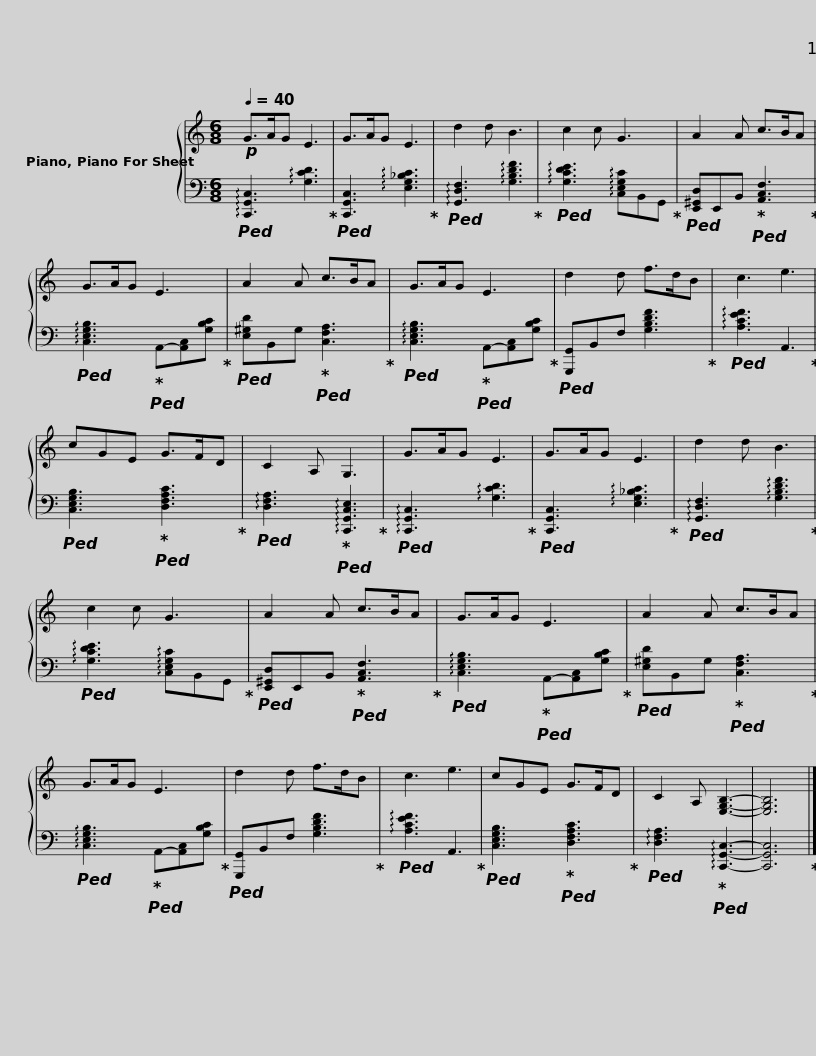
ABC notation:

X:1
%%score { 1 | 2 }
L:1/8
Q:1/4=40
M:6/8
I:linebreak $
K:C
V:1 treble
V:2 bass
V:1
!p! G>AG E3 | G>AG E3 | d2 d B3 | c2 c G3 | A2 A c>BA | %5
 G>AG E3 |$ A2 A c>BA | G>AG E3 | d2 d f>dB | c3 e3 | %10
 cGE G>FD | C2 A, G,3 | G>AG E3 |$ G>AG E3 | d2 d B3 | %15
 c2 c G3 | A2 A c>BA | G>AG E3 | A2 A c>BA |$ G>AG E3 | %20
 d2 d f>dB | c3 e3 | cGE G>FD | C2 A, [E,G,B,]3- | [E,G,B,]6 |] %25
V:2
!ped! !arpeggio![C,,G,,C,]3 !arpeggio![G,CD]3!ped-up! |!ped! [C,,G,,C,]3 !arpeggio![E,G,_B,C]3!ped-up! |!ped! !arpeggio![G,,D,F,]3 !arpeggio![G,B,DF]3!ped-up! |!ped! !arpeggio![G,CDE]3 !arpeggio![C,E,G,C]B,,G,,!ped-up! |!ped! [E,,^G,,D,]E,,B,,!ped-up!!ped! [A,,C,F,]3!ped-up! | %5
!ped! !arpeggio![C,E,G,B,]3!ped-up!!ped! A,,-[A,,C,][G,B,C]!ped-up! |$!ped! [E,^G,D]B,,G,!ped-up!!ped! [C,F,A,]3!ped-up! |!ped! !arpeggio![C,E,G,B,]3!ped-up!!ped! A,,-[A,,C,][G,B,C]!ped-up! |!ped! [G,,,G,,]B,,F, [G,B,DF]3!ped-up! |!ped! !arpeggio![A,CEF]3 A,,3!ped-up! | %10
!ped! [C,E,G,B,]3!ped-up!!ped! [D,F,A,C]3!ped-up! |!ped! !arpeggio![D,F,A,]3!ped-up!!ped! !arpeggio![C,,G,,C,E,]3!ped-up! |!ped! !arpeggio![C,,G,,C,]3 !arpeggio![G,CD]3!ped-up! |$!ped! [C,,G,,C,]3 !arpeggio![E,G,_B,C]3!ped-up! |!ped! !arpeggio![G,,D,F,]3 !arpeggio![G,B,DF]3!ped-up! | %15
!ped! !arpeggio![G,CDE]3 !arpeggio![C,E,G,C]B,,G,,!ped-up! |!ped! [E,,^G,,D,]E,,B,,!ped-up!!ped! [A,,C,F,]3!ped-up! |!ped! !arpeggio![C,E,G,B,]3!ped-up!!ped! A,,-[A,,C,][G,B,C]!ped-up! |!ped! [E,^G,D]B,,G,!ped-up!!ped! [C,F,A,]3!ped-up! |$!ped! !arpeggio![C,E,G,B,]3!ped-up!!ped! A,,-[A,,C,][G,B,C]!ped-up! | %20
!ped! [G,,,G,,]B,,F, [G,B,DF]3!ped-up! |!ped! !arpeggio![A,CEF]3 A,,3!ped-up! |!ped! [C,E,G,B,]3!ped-up!!ped! [D,F,A,C]3!ped-up! |!ped! !arpeggio![D,F,A,]3!ped-up!!ped! !arpeggio![C,,G,,C,]3- | [C,,G,,C,]6!ped-up! |] %25
